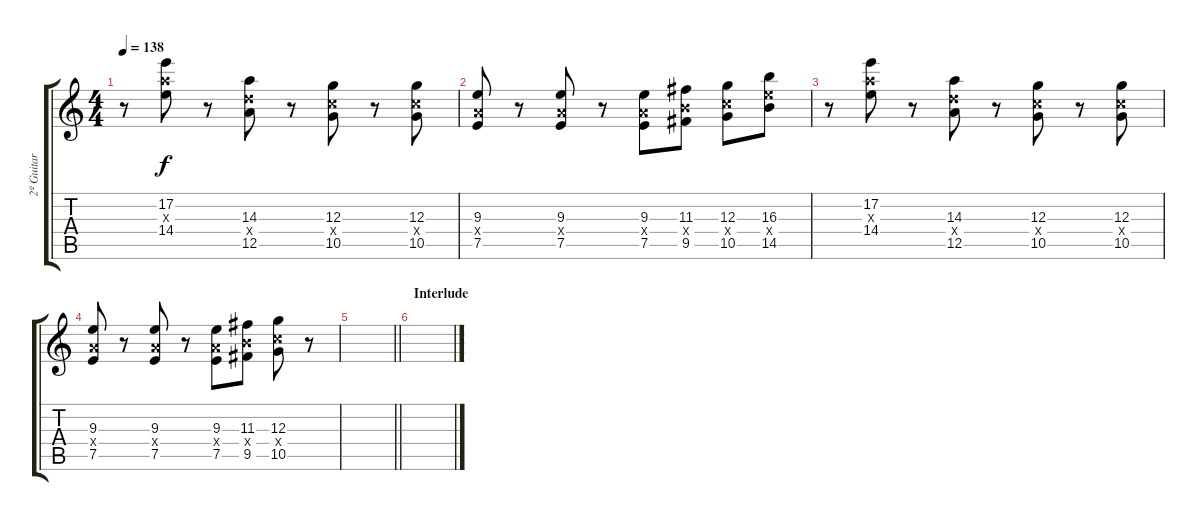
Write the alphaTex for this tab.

\track ("2º Guitar" "2º Guitar") {instrument distortionguitar}
\staff {score tabs}
\tuning (E4 B3 G3 D3 A2 D2) {hide}
\ts (4 4)
\tempo 138
\clef g2
\ks c
r.8{dy f} (17.2 14.3{x} 14.4).8 r.8 (14.3 12.4{x} 12.5).8 r.8 (12.3 10.4{x} 10.5).8 r.8 (12.3 10.4{x} 10.5).8 |
(9.3 7.4{x} 7.5).8 r.8 (9.3 7.4{x} 7.5).8 r.8 (9.3 7.4{x} 7.5).8 (11.3 9.4{x} 9.5).8 (12.3 10.4{x} 10.5).8 (16.3 14.4{x} 14.5).8 |
r.8 (17.2 14.3{x} 14.4).8 r.8 (14.3 12.4{x} 12.5).8 r.8 (12.3 10.4{x} 10.5).8 r.8 (12.3 10.4{x} 10.5).8 |
(9.3 7.4{x} 7.5).8 r.8 (9.3 7.4{x} 7.5).8 r.8 (9.3 7.4{x} 7.5).8 (11.3 9.4{x} 9.5).8 (12.3 10.4{x} 10.5).8 r.8 |
\barLineRight lightlight
|
\section ("" "Interlude")
